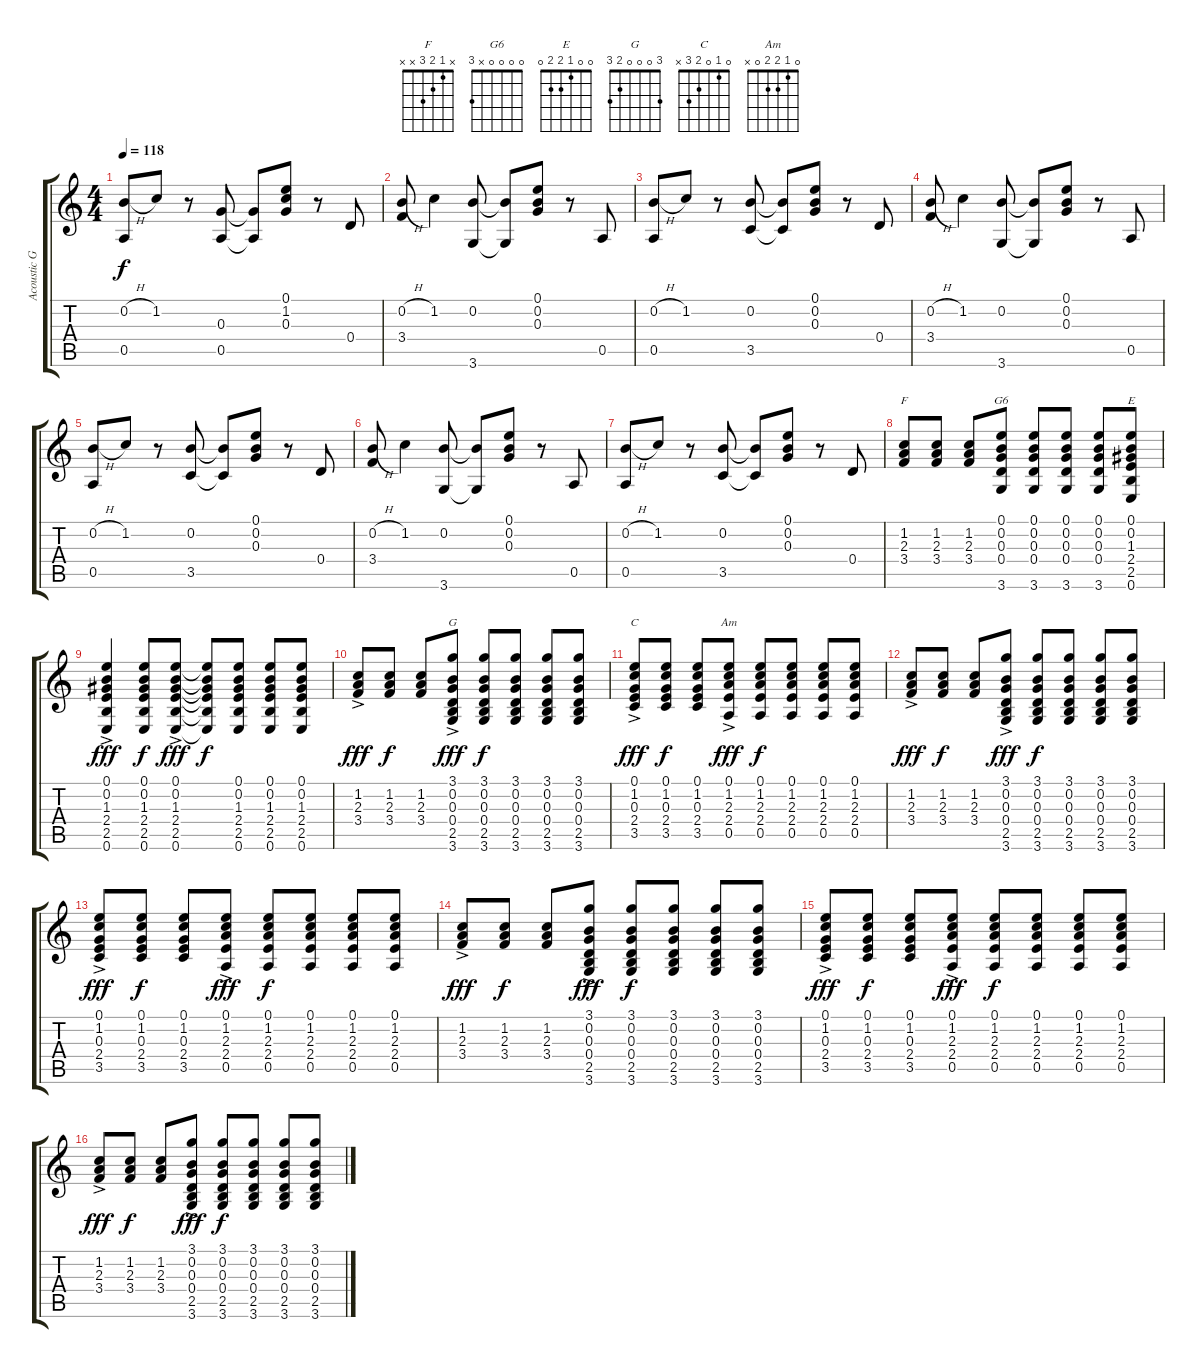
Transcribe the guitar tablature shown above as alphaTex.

\track ("Acoustic Guitar 1" "Acoustic G") {instrument acousticguitarnylon}
\staff {score tabs}
\tuning (E4 B3 G3 D3 A2 E2) {hide}
\chord ("F" x 1 2 3 x x)
\chord ("G6" 0 0 0 0 x 3)
\chord ("E" 0 0 1 2 2 0)
\chord ("G" 3 0 0 0 2 3)
\chord ("C" 0 1 0 2 3 x)
\chord ("Am" 0 1 2 2 0 x)
\ts (4 4)
\tempo 118
\clef g2
\ks c
(0.2{h} 0.5).8{dy f} 1.2.8 r.8 (0.3 0.5).8 (0.3{t} 0.5{t}).8 (0.1 1.2 0.3).8 r.8 0.4.8 |
(0.2{h} 3.4).8 1.2.4 (0.2 3.6).8 (0.2{t} 3.6{t}).8 (0.1 0.2 0.3).8 r.8 0.5.8 |
(0.2{h} 0.5).8 1.2.8 r.8 (0.2 3.5).8 (0.2{t} 3.5{t}).8 (0.1 0.2 0.3).8 r.8 0.4.8 |
(0.2{h} 3.4).8 1.2.4 (0.2 3.6).8 (0.2{t} 3.6{t}).8 (0.1 0.2 0.3).8 r.8 0.5.8 |
(0.2{h} 0.5).8 1.2.8 r.8 (0.2 3.5).8 (0.2{t} 3.5{t}).8 (0.1 0.2 0.3).8 r.8 0.4.8 |
(0.2{h} 3.4).8 1.2.4 (0.2 3.6).8 (0.2{t} 3.6{t}).8 (0.1 0.2 0.3).8 r.8 0.5.8 |
(0.2{h} 0.5).8 1.2.8 r.8 (0.2 3.5).8 (0.2{t} 3.5{t}).8 (0.1 0.2 0.3).8 r.8 0.4.8 |
(1.2 2.3 3.4).8{ch "F"} (1.2 2.3 3.4).8 (1.2 2.3 3.4).8 (0.1 0.2 0.3 0.4 3.6).8{ch "G6"} (0.1 0.2 0.3 0.4 3.6).8 (0.1 0.2 0.3 0.4 3.6).8 (0.1 0.2 0.3 0.4 3.6).8 (0.1 0.2 1.3 2.4 2.5 0.6).8{ch "E"} |
(0.1{ac} 0.2{ac} 1.3{ac} 2.4{ac} 2.5{ac} 0.6{ac}).4{dy fff} (0.1 0.2 1.3 2.4 2.5 0.6).8{dy f} (0.1{ac} 0.2{ac} 1.3{ac} 2.4{ac} 2.5{ac} 0.6{ac}).8{dy fff} (0.1{t} 0.2{t} 1.3{t} 2.4{t} 2.5{t} 0.6{t}).8{dy f} (0.1 0.2 1.3 2.4 2.5 0.6).8 (0.1 0.2 1.3 2.4 2.5 0.6).8 (0.1 0.2 1.3 2.4 2.5 0.6).8 |
(1.2{ac} 2.3{ac} 3.4{ac}).8{dy fff} (1.2 2.3 3.4).8{dy f} (1.2 2.3 3.4).8 (3.1{ac} 0.2{ac} 0.3{ac} 0.4{ac} 2.5{ac} 3.6{ac}).8{ch "G" dy fff} (3.1 0.2 0.3 0.4 2.5 3.6).8{dy f} (3.1 0.2 0.3 0.4 2.5 3.6).8 (3.1 0.2 0.3 0.4 2.5 3.6).8 (3.1 0.2 0.3 0.4 2.5 3.6).8 |
(0.1{ac} 1.2{ac} 0.3{ac} 2.4{ac} 3.5{ac}).8{ch "C" dy fff} (0.1 1.2 0.3 2.4 3.5).8{dy f} (0.1 1.2 0.3 2.4 3.5).8 (0.1{ac} 1.2{ac} 2.3{ac} 2.4{ac} 0.5{ac}).8{ch "Am" dy fff} (0.1 1.2 2.3 2.4 0.5).8{dy f} (0.1 1.2 2.3 2.4 0.5).8 (0.1 1.2 2.3 2.4 0.5).8 (0.1 1.2 2.3 2.4 0.5).8 |
(1.2{ac} 2.3{ac} 3.4{ac}).8{dy fff} (1.2 2.3 3.4).8{dy f} (1.2 2.3 3.4).8 (3.1{ac} 0.2{ac} 0.3{ac} 0.4{ac} 2.5{ac} 3.6{ac}).8{dy fff} (3.1 0.2 0.3 0.4 2.5 3.6).8{dy f} (3.1 0.2 0.3 0.4 2.5 3.6).8 (3.1 0.2 0.3 0.4 2.5 3.6).8 (3.1 0.2 0.3 0.4 2.5 3.6).8 |
(0.1{ac} 1.2{ac} 0.3{ac} 2.4{ac} 3.5{ac}).8{dy fff} (0.1 1.2 0.3 2.4 3.5).8{dy f} (0.1 1.2 0.3 2.4 3.5).8 (0.1{ac} 1.2{ac} 2.3{ac} 2.4{ac} 0.5{ac}).8{dy fff} (0.1 1.2 2.3 2.4 0.5).8{dy f} (0.1 1.2 2.3 2.4 0.5).8 (0.1 1.2 2.3 2.4 0.5).8 (0.1 1.2 2.3 2.4 0.5).8 |
(1.2{ac} 2.3{ac} 3.4{ac}).8{dy fff} (1.2 2.3 3.4).8{dy f} (1.2 2.3 3.4).8 (3.1{ac} 0.2{ac} 0.3{ac} 0.4{ac} 2.5{ac} 3.6{ac}).8{dy fff} (3.1 0.2 0.3 0.4 2.5 3.6).8{dy f} (3.1 0.2 0.3 0.4 2.5 3.6).8 (3.1 0.2 0.3 0.4 2.5 3.6).8 (3.1 0.2 0.3 0.4 2.5 3.6).8 |
(0.1{ac} 1.2{ac} 0.3{ac} 2.4{ac} 3.5{ac}).8{dy fff} (0.1 1.2 0.3 2.4 3.5).8{dy f} (0.1 1.2 0.3 2.4 3.5).8 (0.1{ac} 1.2{ac} 2.3{ac} 2.4{ac} 0.5{ac}).8{dy fff} (0.1 1.2 2.3 2.4 0.5).8{dy f} (0.1 1.2 2.3 2.4 0.5).8 (0.1 1.2 2.3 2.4 0.5).8 (0.1 1.2 2.3 2.4 0.5).8 |
(1.2{ac} 2.3{ac} 3.4{ac}).8{dy fff} (1.2 2.3 3.4).8{dy f} (1.2 2.3 3.4).8 (3.1{ac} 0.2{ac} 0.3{ac} 0.4{ac} 2.5{ac} 3.6{ac}).8{dy fff} (3.1 0.2 0.3 0.4 2.5 3.6).8{dy f} (3.1 0.2 0.3 0.4 2.5 3.6).8 (3.1 0.2 0.3 0.4 2.5 3.6).8 (3.1 0.2 0.3 0.4 2.5 3.6).8
